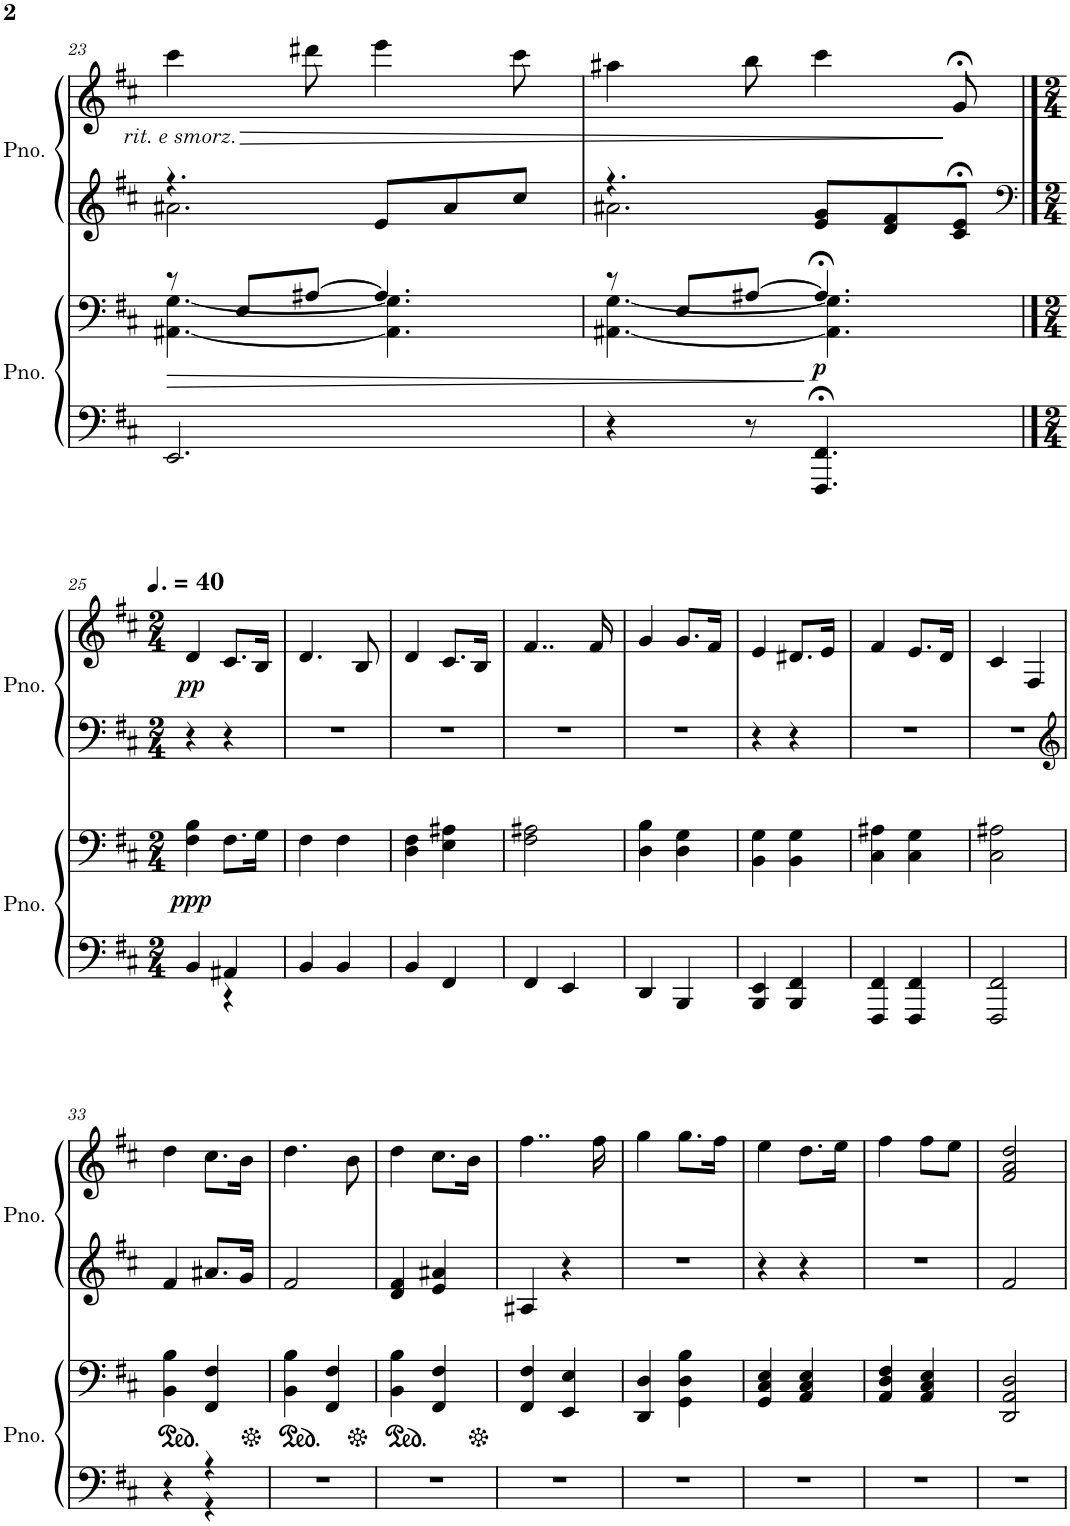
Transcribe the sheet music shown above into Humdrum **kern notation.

**kern	**kern	**dynam	**kern	**kern	**dynam
*part2	*part2	*part2	*part1	*part1	*part1
*staff4	*staff3	*staff3/4	*staff2	*staff1	*staff1/2
*I"Piano	*	*	*I"Piano	*	*
*I'Pno.	*	*	*I'Pno.	*	*
!!LO:PB:g=z
*clefF4	*clefG2	*	*clefF4	*clefG2	*
*k[f#c#]	*k[f#c#]	*	*k[f#c#]	*k[f#c#]	*
*M6/8	*M6/8	*	*M6/8	*M6/8	*
=23	=23	=23	=23	=23	=23
!	!	!	!	!LO:TX:b:i:t=rit. e smorz.	!
!	!	!LO:HP:b	!	!	!LO:HP:b
*	*^	*	*^	*	*
2.EE/	8r	[4.AA#X\ [4.G\	>	4.r	2.a#X\	4ccc#\	>
.	8E/L	.	.	.	.	.	.
.	[8A#X/J	.	.	.	.	8ddd#X\	.
.	4.A#/]	4.AA#\] 4.G\]	.	8e/L	.	4eee\	.
.	.	.	.	8a#/	.	.	.
.	.	.	.	8cc#/J	.	8ccc#\	.
=24	=24	=24	=24	=24	=24	=24	=24
4r	8r	[4.AA#X\ [4.G\	.	4.r	2.a#X\	4aa#X\	.
.	8E/L	.	.	.	.	.	.
8r	[8A#X/J	.	.	.	.	8bb\	.
!	!	!	!LO:DY:n=1:b	!	!	!	!
4.FFF#/;< 4.FF#/;<	4.A#;</]	4.AA#\] 4.G\]	] p	8e/ 8g/L	.	4ccc#\	.
.	.	.	.	8d/ 8f#/	.	.	.
.	.	.	.	8c#/;< 8e/;<J	.	8g;</	]
*	*v	*v	*	*	*	*	*
*	*	*	*v	*v	*	*
!!LO:LB:g=z
==25	==25	==25	==25	==25	==25
*	*	*	*clefF4	*	*
*M2/4	*M2/4	*	*M2/4	*M2/4	*
*	*	*	*	*MM60	*
*^	*	*	*	*	*
!	!	!	!LO:DY:b	!	!	!LO:DY:b
4BB/	4ryy	4F#\ 4B\	ppp	4r	4d/	pp
4AA#X/	4r	8.F#\L	.	4r	8.c#/L	.
.	.	16G\Jk	.	.	16B/Jk	.
*v	*v	*	*	*	*	*
=26	=26	=26	=26	=26	=26
4BB/	4F#\	.	2r	4.d/	.
4BB/	4F#\	.	.	.	.
.	.	.	.	8B/	.
=27	=27	=27	=27	=27	=27
4BB/	4D\ 4F#\	.	2r	4d/	.
4FF#/	4E\ 4A#X\	.	.	8.c#/L	.
.	.	.	.	16B/Jk	.
=28	=28	=28	=28	=28	=28
4FF#/	2F#\ 2A#X\	.	2r	4..f#/	.
4EE/	.	.	.	.	.
.	.	.	.	16f#/	.
=29	=29	=29	=29	=29	=29
4DD/	4D\ 4B\	.	2r	4g/	.
4BBB/	4D\ 4G\	.	.	8.g/L	.
.	.	.	.	16f#/Jk	.
=30	=30	=30	=30	=30	=30
4BBB/ 4EE/	4BB\ 4G\	.	4r	4e/	.
4BBB/ 4FF#/	4BB\ 4G\	.	4r	8.d#X/L	.
.	.	.	.	16e/Jk	.
=31	=31	=31	=31	=31	=31
4FFF#/ 4FF#/	4C#\ 4A#X\	.	2r	4f#/	.
4FFF#/ 4FF#/	4C#\ 4G\	.	.	8.e/L	.
.	.	.	.	16d/Jk	.
=32	=32	=32	=32	=32	=32
2FFF#/ 2FF#/	2C#\ 2A#X\	.	2r	4c#/	.
.	.	.	.	4F#/	.
!!LO:LB:g=z
=33	=33	=33	=33	=33	=33
*	*	*	*clefG2	*	*
*^	*	*	*	*	*
*	*	*ped	*	*	*	*
4r	4ryy	4BB\ 4B\	.	4f#/	4dd\	.
4r	4r	4FF#/ 4F#/	.	8.a#X/L	8.cc#\L	.
.	.	.	.	16g/Jk	16b\Jk	.
*v	*v	*	*	*	*	*
=34	=34	=34	=34	=34	=34
*	*Xped	*	*	*	*
*	*ped	*	*	*	*
2r	4BB\ 4B\	.	2f#/	4.dd\	.
.	4FF#/ 4F#/	.	.	.	.
.	.	.	.	8b\	.
=35	=35	=35	=35	=35	=35
*	*Xped	*	*	*	*
*	*ped	*	*	*	*
2r	4BB\ 4B\	.	4d/ 4f#/	4dd\	.
.	4FF#/ 4F#/	.	4e/ 4a#X/	8.cc#\L	.
.	.	.	.	16b\Jk	.
=36	=36	=36	=36	=36	=36
*	*Xped	*	*	*	*
2r	4FF#/ 4F#/	.	4A#X/	4..ff#\	.
.	4EE/ 4E/	.	4r	.	.
.	.	.	.	16ff#\	.
=37	=37	=37	=37	=37	=37
2r	4DD/ 4D/	.	2r	4gg\	.
.	4GG\ 4D\ 4B\	.	.	8.gg\L	.
.	.	.	.	16ff#\Jk	.
=38	=38	=38	=38	=38	=38
2r	4GG/ 4C#/ 4E/	.	4r	4ee\	.
.	4AA/ 4C#/ 4E/	.	4r	8.dd\L	.
.	.	.	.	16ee\Jk	.
=39	=39	=39	=39	=39	=39
2r	4AA/ 4D/ 4F#/	.	2r	4ff#\	.
.	4AA/ 4C#/ 4E/	.	.	8ff#\L	.
.	.	.	.	8ee\J	.
=40	=40	=40	=40	=40	=40
2r	2DD/ 2AA/ 2D/	.	2f#/	2f#/ 2a/ 2dd/	.
=	=	=	=	=	=
*-	*-	*-	*-	*-	*-
